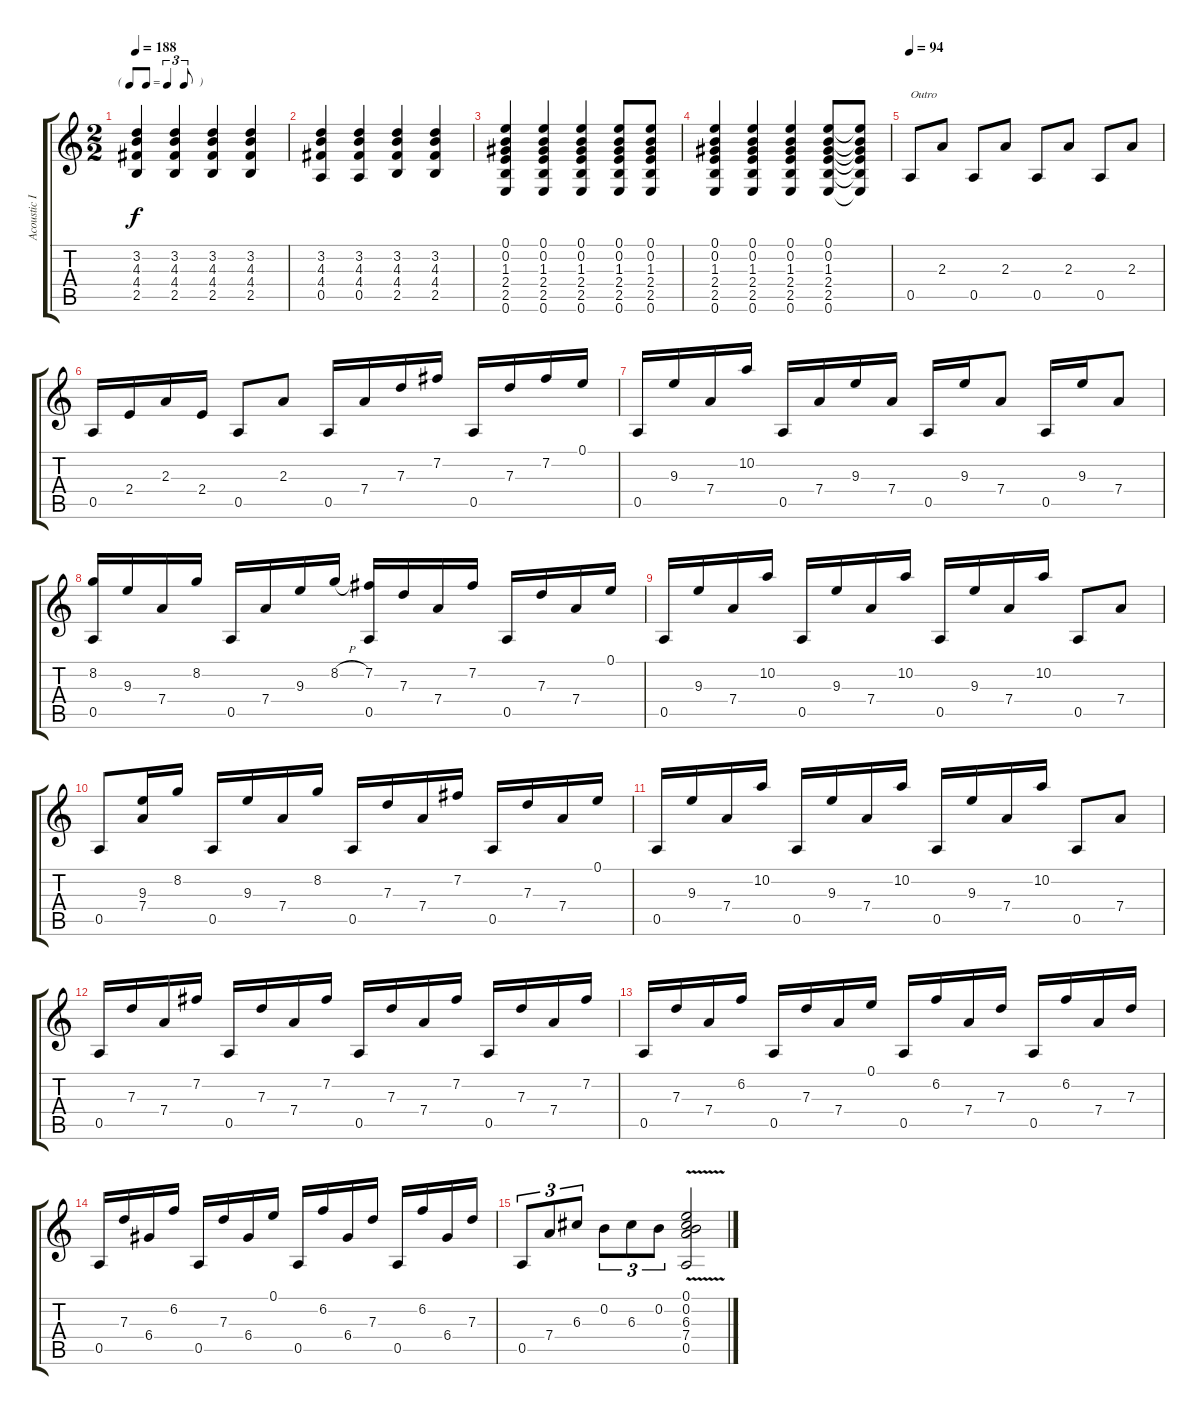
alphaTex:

\track ("Acoustic II" "Acoustic I") {instrument acousticguitarsteel}
\staff {score tabs}
\tuning (E4 B3 G3 D3 A2 E2) {hide}
\ts (2 2)
\tf triplet8th
\tempo 188
\clef g2
\ks c
(3.2 4.3 4.4 2.5).4{dy f} (3.2 4.3 4.4 2.5).4 (3.2 4.3 4.4 2.5).4 (3.2 4.3 4.4 2.5).4 |
(3.2 4.3 4.4 0.5).4 (3.2 4.3 4.4 0.5).4 (3.2 4.3 4.4 2.5).4 (3.2 4.3 4.4 2.5).4 |
(0.1 0.2 1.3 2.4 2.5 0.6).4 (0.1 0.2 1.3 2.4 2.5 0.6).4 (0.1 0.2 1.3 2.4 2.5 0.6).4 (0.1 0.2 1.3 2.4 2.5 0.6).8 (0.1 0.2 1.3 2.4 2.5 0.6).8 |
(0.1 0.2 1.3 2.4 2.5 0.6).4 (0.1 0.2 1.3 2.4 2.5 0.6).4 (0.1 0.2 1.3 2.4 2.5 0.6).4 (0.1 0.2 1.3 2.4 2.5 0.6).8 (0.1{t} 0.2{t} 1.3{t} 2.4{t} 2.5{t} 0.6{t}).8 |
\tempo 94
0.5.8{txt "Outro"} 2.3.8 0.5.8 2.3.8 0.5.8 2.3.8 0.5.8 2.3.8 |
0.5.16 2.4.16 2.3.16 2.4.16 0.5.8 2.3.8 0.5.16 7.4.16 7.3.16 7.2.16 0.5.16 7.3.16 7.2.16 0.1.16 |
0.5.16 9.3.16 7.4.16 10.2.16 0.5.16 7.4.16 9.3.16 7.4.16 0.5.16 9.3.16 7.4.8 0.5.16 9.3.16 7.4.8 |
(8.2 0.5).16 9.3.16 7.4.16 8.2.16 0.5.16 7.4.16 9.3.16 8.2{h}.16 (7.2 0.5).16 7.3.16 7.4.16 7.2.16 0.5.16 7.3.16 7.4.16 0.1.16 |
0.5.16 9.3.16 7.4.16 10.2.16 0.5.16 9.3.16 7.4.16 10.2.16 0.5.16 9.3.16 7.4.16 10.2.16 0.5.8 7.4.8 |
0.5.8 (9.3 7.4).16 8.2.16 0.5.16 9.3.16 7.4.16 8.2.16 0.5.16 7.3.16 7.4.16 7.2.16 0.5.16 7.3.16 7.4.16 0.1.16 |
0.5.16 9.3.16 7.4.16 10.2.16 0.5.16 9.3.16 7.4.16 10.2.16 0.5.16 9.3.16 7.4.16 10.2.16 0.5.8 7.4.8 |
0.5.16 7.3.16 7.4.16 7.2.16 0.5.16 7.3.16 7.4.16 7.2.16 0.5.16 7.3.16 7.4.16 7.2.16 0.5.16 7.3.16 7.4.16 7.2.16 |
0.5.16 7.3.16 7.4.16 6.2.16 0.5.16 7.3.16 7.4.16 0.1.16 0.5.16 6.2.16 7.4.16 7.3.16 0.5.16 6.2.16 7.4.16 7.3.16 |
0.5.16 7.3.16 6.4.16 6.2.16 0.5.16 7.3.16 6.4.16 0.1.16 0.5.16 6.2.16 6.4.16 7.3.16 0.5.16 6.2.16 6.4.16 7.3.16 |
0.5.8{tu (3 2)} 7.4.8{tu (3 2)} 6.3.8{tu (3 2)} 0.2.8{tu (3 2)} 6.3.8{tu (3 2)} 0.2.8{tu (3 2)} (0.1{v} 0.2{v} 6.3{v} 7.4{v} 0.5{v}).2
